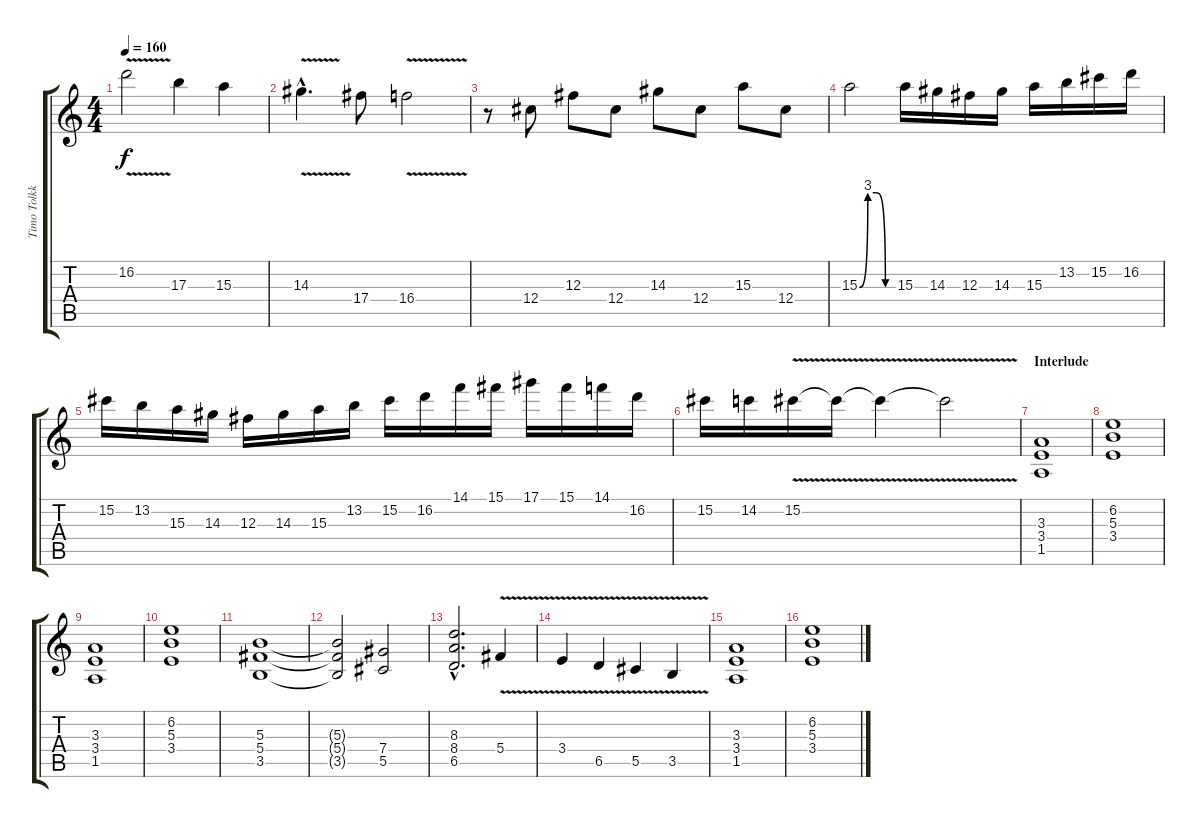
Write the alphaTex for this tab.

\track ("Timo Tolkki / Solo" "Timo Tolkk") {instrument distortionguitar}
\staff {score tabs}
\tuning (Eb4 Bb3 Gb3 Db3 Ab2 Eb2) {hide}
\ts (4 4)
\tempo 160
\clef g2
\ks c
16.2{v}.2{dy f} 17.3.4 15.3.4 |
14.3{v hac}.4{d} 17.4.8 16.4{v}.2 |
r.8 12.4.8 12.3.8 12.4.8 14.3.8 12.4.8 15.3.8 12.4.8 |
15.3{be (custom 0 0 15 12 30 12 46 0 60 0)}.2 15.3.16 14.3.16 12.3.16 14.3.16 15.3.16 13.2.16 15.2.16 16.2.16 |
15.2.16 13.2.16 15.3.16 14.3.16 12.3.16 14.3.16 15.3.16 13.2.16 15.2.16 16.2.16 14.1.16 15.1.16 17.1.16 15.1.16 14.1.16 16.2.16 |
15.2.16 14.2.16 15.2{v}.16 15.2{v t}.16 15.2{v t}.4 15.2{v t}.2 |
\section ("" "Interlude")
(3.3 3.4 1.5).1{volume 14 balance 13 instrument distortionguitar} |
(6.2 5.3 3.4).1 |
(3.3 3.4 1.5).1 |
(6.2 5.3 3.4).1 |
(5.3 5.4 3.5).1 |
(5.3{t} 5.4{t} 3.5{t}).2 (7.4 5.5).2 |
(8.3{hac} 8.4{hac} 6.5{hac}).2{d} 5.4{v}.4 |
3.4{v}.4 6.5{v}.4 5.5{v}.4 3.5{v}.4 |
(3.3 3.4 1.5).1 |
(6.2 5.3 3.4).1
